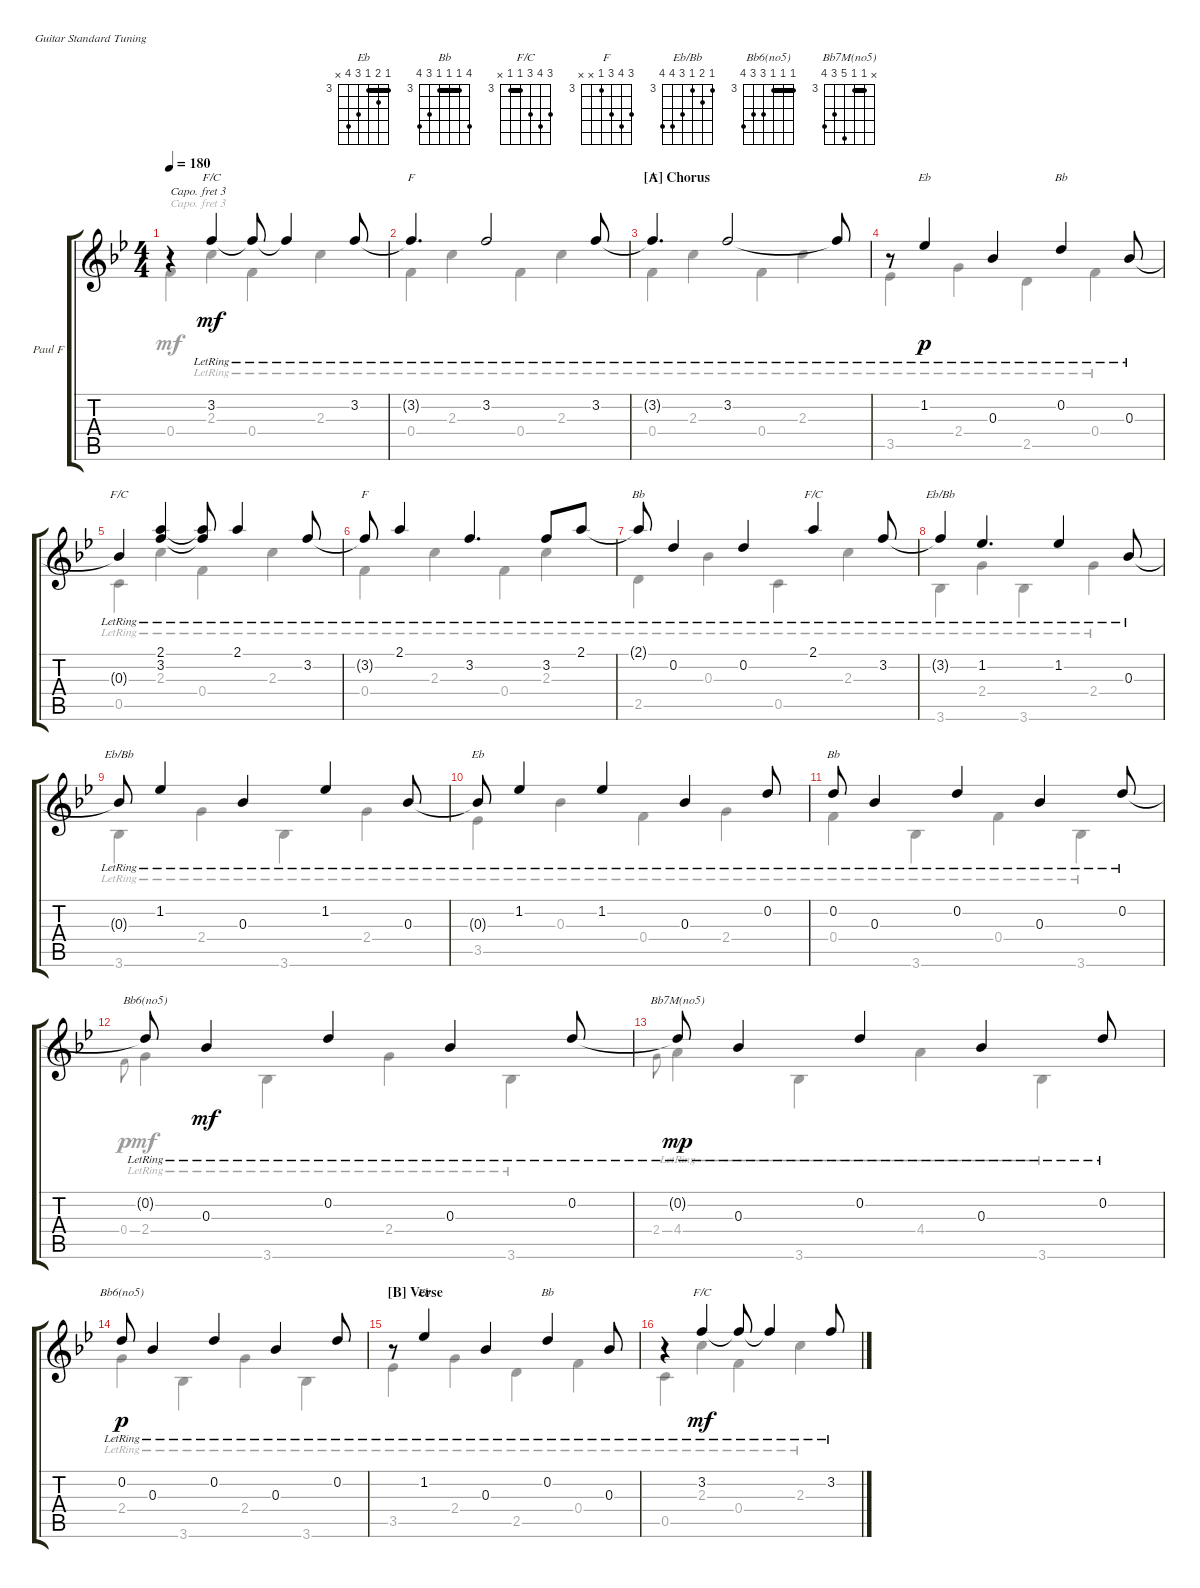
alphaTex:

\defaultSystemsLayout 4
\bracketExtendMode groupsimilarinstruments
\firstSystemTrackNameOrientation horizontal
\otherSystemsTrackNameOrientation horizontal
\track ("Paul's Fingerpicking" "Paul F") {instrument acousticguitarsteel}
\staff {score tabs}
\capo 3
\tuning (E4 B3 G3 D3 A2 E2)
\chord ("Eb" 3 4 3 5 6 x) {firstfret 3 barre 3}
\chord ("Bb" 6 3 3 3 5 6) {firstfret 3 barre (3 3)}
\chord ("F/C" 5 6 5 3 3 x) {firstfret 3 barre 3}
\chord ("F" 5 6 5 3 x x) {firstfret 3}
\chord ("Eb/Bb" 3 4 3 5 6 6) {firstfret 3}
\chord ("Bb6(no5)" 3 3 3 5 5 6) {firstfret 3 barre (3 3)}
\chord ("Bb7M(no5)" x 3 3 7 5 6) {firstfret 3 barre 3}
\voice
\ts (4 4)
\tempo 180
\clef g2
\ks bb
r.4{dy p} 3.2{lr}.4{ch "F/C" dy mf} 3.2{lr t}.8 3.2{lr t}.4 3.2{lr}.8 |
3.2{lr t}.4{d ch "F"} 3.2{lr}.2 3.2{lr}.8 |
\section ("A" "Chorus")
3.2{lr t}.4{d ch "F"} 3.2{lr}.2 3.2{lr t}.8 |
r.8 1.2{lr}.4{ch "Eb" dy p} 0.3{lr}.4 0.2{lr}.4{ch "Bb"} 0.3{lr}.8 |
0.3{lr t}.4{ch "F/C"} (2.1{lr} 3.2{lr}).4 (2.1{lr t} 3.2{lr t}).8 2.1{lr}.4 3.2{lr}.8 |
3.2{lr t}.8{ch "F"} 2.1{lr}.4 3.2{lr}.4{d} 3.2{lr}.8 2.1{lr}.8 |
2.1{lr t}.8{ch "Bb"} 0.2{lr}.4 0.2{lr}.4 2.1{lr}.4{ch "F/C"} 3.2{lr}.8 |
3.2{lr t}.4{ch "Eb/Bb"} 1.2{lr}.4{d} 1.2{lr}.4 0.3{lr}.8 |
0.3{lr t}.8{ch "Eb/Bb"} 1.2{lr}.4 0.3{lr}.4 1.2{lr}.4 0.3{lr}.8 |
0.3{lr t}.8{ch "Eb"} 1.2{lr}.4 1.2{lr}.4 0.3{lr}.4 0.2{lr}.8 |
0.2{lr}.8{ch "Bb"} 0.3{lr}.4 0.2{lr}.4 0.3{lr}.4 0.2{lr}.8 |
0.2{lr t}.8{ch "Bb6(no5)"} 0.3{lr}.4{dy mf} 0.2{lr}.4 0.3{lr}.4 0.2{lr}.8 |
0.2{lr t}.8{ch "Bb7M(no5)" dy mp} 0.3{lr}.4 0.2{lr}.4 0.3{lr}.4 0.2{lr}.8 |
0.2{lr}.8{ch "Bb6(no5)" dy p} 0.3{lr}.4 0.2{lr}.4 0.3{lr}.4 0.2{lr}.8 |
\section ("B" "Verse")
r.8 1.2{lr}.4{ch "Eb"} 0.3{lr}.4 0.2{lr}.4{ch "Bb"} 0.3{lr}.8 |
r.4 3.2{lr}.4{ch "F/C" dy mf} 3.2{lr t}.8 3.2{lr t}.4 3.2{lr}.8
\voice
\clef g2
\ottava regular
\simile none
\ks bb
0.4.4{dy mf} 2.3{lr}.4 0.4{lr}.4 2.3{lr}.4 |
0.4{lr}.4 2.3{lr}.4 0.4{lr}.4 2.3{lr}.4 |
0.4{lr}.4 2.3{lr}.4 0.4{lr}.4 2.3{lr}.4 |
3.5{lr}.4 2.4{lr}.4 2.5{lr}.4 0.4{lr}.4 |
0.5{lr}.4 2.3{lr}.4 0.4{lr}.4 2.3{lr}.4 |
0.4{lr}.4 2.3{lr}.4 0.4{lr}.4 2.3{lr}.4 |
2.5{lr}.4 0.3{lr}.4 0.5{lr}.4 2.3{lr}.4 |
3.6{lr}.4 2.4{lr}.4 3.6{lr}.4 2.4{lr}.4 |
3.6{lr}.4 2.4{lr}.4 3.6{lr}.4 2.4{lr}.4 |
3.5{lr}.4 0.3{lr}.4 0.4{lr}.4 2.4{lr}.4 |
0.4{lr}.4 3.6{lr}.4 0.4{lr}.4 3.6{lr}.4 |
0.4.8{gr onbeat dy p} 2.4{lr}.4{dy mf} 3.6{lr}.4 2.4{lr}.4 3.6{lr}.4 |
2.4.8{gr onbeat} 4.4{lr}.4 3.6{lr}.4 4.4{lr}.4 3.6{lr}.4 |
2.4{lr}.4 3.6{lr}.4 2.4{lr}.4 3.6{lr}.4 |
3.5{lr}.4 2.4{lr}.4 2.5{lr}.4 0.4{lr}.4 |
0.5{lr}.4 2.3{lr}.4 0.4{lr}.4 2.3{lr}.4
